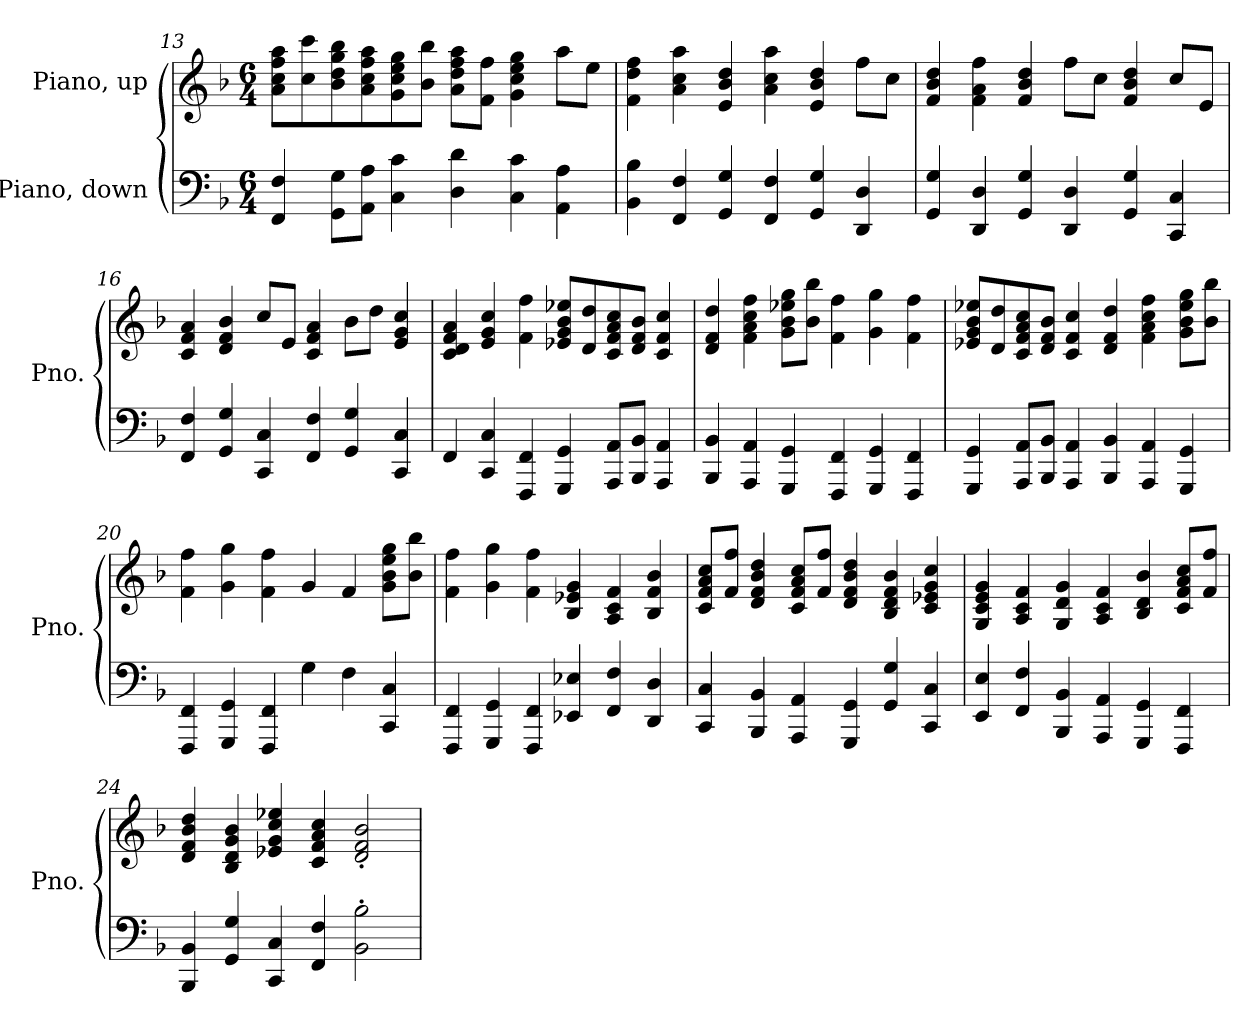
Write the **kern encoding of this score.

**kern	**kern
*part2	*part1
*staff2	*staff1
*I"Piano, down	*I"Piano, up
*I'Pno.	*I'Pno.
!!LO:LB:g=z
*clefF4	*clefG2
*k[b-]	*k[b-]
*M6/4	*M6/4
=13	=13
4FF/ 4F/	8a\ 8cc\ 8ff\ 8aa\L
.	8cc\ 8ccc\
8GG\ 8G\L	8b-\ 8dd\ 8gg\ 8bb-\
8AA\ 8A\J	8a\ 8cc\ 8ff\ 8aa\
4C\ 4c\	8g\ 8cc\ 8ee\ 8gg\
.	8b-\ 8bb-\J
4D\ 4d\	8a\ 8dd\ 8ff\ 8aa\L
.	8f\ 8ff\J
4C\ 4c\	4g\ 4cc\ 4ee\ 4gg\
4AA\ 4A\	8aa\L
.	8ee\J
=14	=14
4BB-\ 4B-\	4f\ 4dd\ 4ff\
4FF/ 4F/	4a\ 4cc\ 4aa\
4GG/ 4G/	4e/ 4b-/ 4dd/
4FF/ 4F/	4a\ 4cc\ 4aa\
4GG/ 4G/	4e/ 4b-/ 4dd/
4DD/ 4D/	8ff\L
.	8cc\J
=15	=15
4GG/ 4G/	4f/ 4b-/ 4dd/
4DD/ 4D/	4f\ 4a\ 4ff\
4GG/ 4G/	4f/ 4b-/ 4dd/
4DD/ 4D/	8ff\L
.	8cc\J
4GG/ 4G/	4f/ 4b-/ 4dd/
4CC/ 4C/	8cc/L
.	8e/J
=16	=16
4FF/ 4F/	4c/ 4f/ 4a/
4GG/ 4G/	4d/ 4f/ 4b-/
4CC/ 4C/	8cc/L
.	8e/J
4FF/ 4F/	4c/ 4f/ 4a/
4GG/ 4G/	8b-\L
.	8dd\J
4CC/ 4C/	4e/ 4g/ 4cc/
!!LO:LB:g=z
=17	=17
4FF/	4c/ 4d/ 4f/ 4a/
4CC/ 4C/	4e/ 4g/ 4cc/
4FFF/ 4FF/	4f\ 4ff\
4GGG/ 4GG/	8e-X/ 8g/ 8b-/ 8ee-X/L
.	8d/ 8dd/
8AAA/ 8AA/L	8c/ 8f/ 8a/ 8cc/
8BBB-/ 8BB-/J	8d/ 8f/ 8b-/J
4AAA/ 4AA/	4c/ 4f/ 4cc/
=18	=18
4BBB-/ 4BB-/	4d/ 4f/ 4dd/
4AAA/ 4AA/	4f\ 4a\ 4cc\ 4ff\
4GGG/ 4GG/	8g\ 8b-\ 8ee-X\ 8gg\L
.	8b-\ 8bb-\J
4FFF/ 4FF/	4f\ 4ff\
4GGG/ 4GG/	4g\ 4gg\
4FFF/ 4FF/	4f\ 4ff\
=19	=19
4GGG/ 4GG/	8e-X/ 8g/ 8b-/ 8ee-X/L
.	8d/ 8dd/
8AAA/ 8AA/L	8c/ 8f/ 8a/ 8cc/
8BBB-/ 8BB-/J	8d/ 8f/ 8b-/J
4AAA/ 4AA/	4c/ 4f/ 4cc/
4BBB-/ 4BB-/	4d/ 4f/ 4dd/
4AAA/ 4AA/	4f\ 4a\ 4cc\ 4ff\
4GGG/ 4GG/	8g\ 8b-\ 8ee-\ 8gg\L
.	8b-\ 8bb-\J
=20	=20
4FFF/ 4FF/	4f\ 4ff\
4GGG/ 4GG/	4g\ 4gg\
4FFF/ 4FF/	4f\ 4ff\
4G\	4g/
4F\	4f/
4CC/ 4C/	8g\ 8b-\ 8ee\ 8gg\L
.	8b-\ 8bb-\J
!!LO:PB:g=z
=21	=21
4FFF/ 4FF/	4f\ 4ff\
4GGG/ 4GG/	4g\ 4gg\
4FFF/ 4FF/	4f\ 4ff\
4EE-X/ 4E-X/	4B-/ 4e-X/ 4g/
4FF/ 4F/	4A/ 4c/ 4f/
4DD/ 4D/	4B-/ 4f/ 4b-/
=22	=22
4CC/ 4C/	8c/ 8f/ 8a/ 8cc/L
.	8f/ 8ff/J
4BBB-/ 4BB-/	4d/ 4f/ 4b-/ 4dd/
4AAA/ 4AA/	8c/ 8f/ 8a/ 8cc/L
.	8f/ 8ff/J
4GGG/ 4GG/	4d/ 4f/ 4b-/ 4dd/
4GG/ 4G/	4B-/ 4d/ 4f/ 4b-/
4CC/ 4C/	4c/ 4e-X/ 4g/ 4cc/
=23	=23
4EE/ 4E/	4G/ 4c/ 4e/ 4g/
4FF/ 4F/	4A/ 4c/ 4f/
4BBB-/ 4BB-/	4G/ 4d/ 4g/
4AAA/ 4AA/	4A/ 4c/ 4f/
4GGG/ 4GG/	4B-/ 4d/ 4b-/
4FFF/ 4FF/	8c/ 8f/ 8a/ 8cc/L
.	8f/ 8ff/J
=24	=24
4BBB-/ 4BB-/	4d/ 4f/ 4b-/ 4dd/
4GG/ 4G/	4B-/ 4d/ 4g/ 4b-/
4CC/ 4C/	4e-X/ 4g/ 4cc/ 4ee-X/
4FF/ 4F/	4c/ 4f/ 4a/ 4cc/
2BB-\' 2B-\'	2d/' 2f/' 2b-/'
=	=
*-	*-
